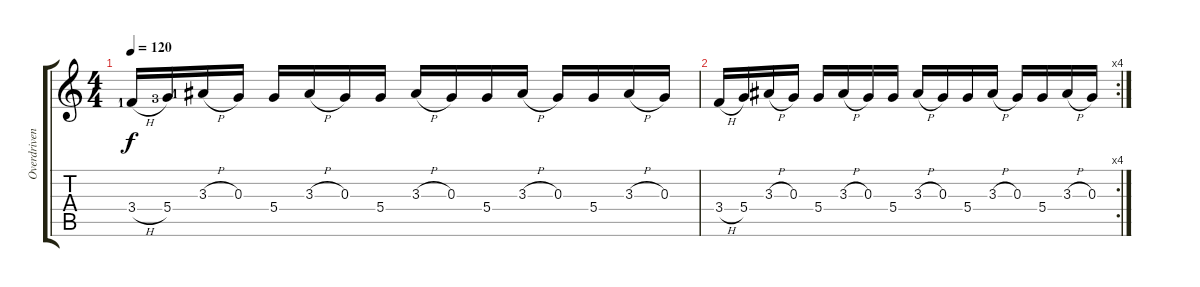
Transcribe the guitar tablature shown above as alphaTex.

\track ("Overdriven Guitar" "Overdriven") {instrument overdrivenguitar}
\staff {score tabs}
\tuning (E4 B3 G3 D3 A2 E2) {hide}
\ts (4 4)
\tempo 120
\clef g2
\ks c
3.4{h lf 2}.16{dy f instrument overdrivenguitar} 5.4{lf 4}.16 3.3{h lf 2}.16 0.3.16 5.4.16 3.3{h}.16 0.3.16 5.4.16 3.3{h}.16 0.3.16 5.4.16 3.3{h}.16 0.3.16 5.4.16 3.3{h}.16 0.3.16 |
\rc 4
3.4{h}.16 5.4.16 3.3{h}.16 0.3.16 5.4.16 3.3{h}.16 0.3.16 5.4.16 3.3{h}.16 0.3.16 5.4.16 3.3{h}.16 0.3.16 5.4.16 3.3{h}.16 0.3.16
